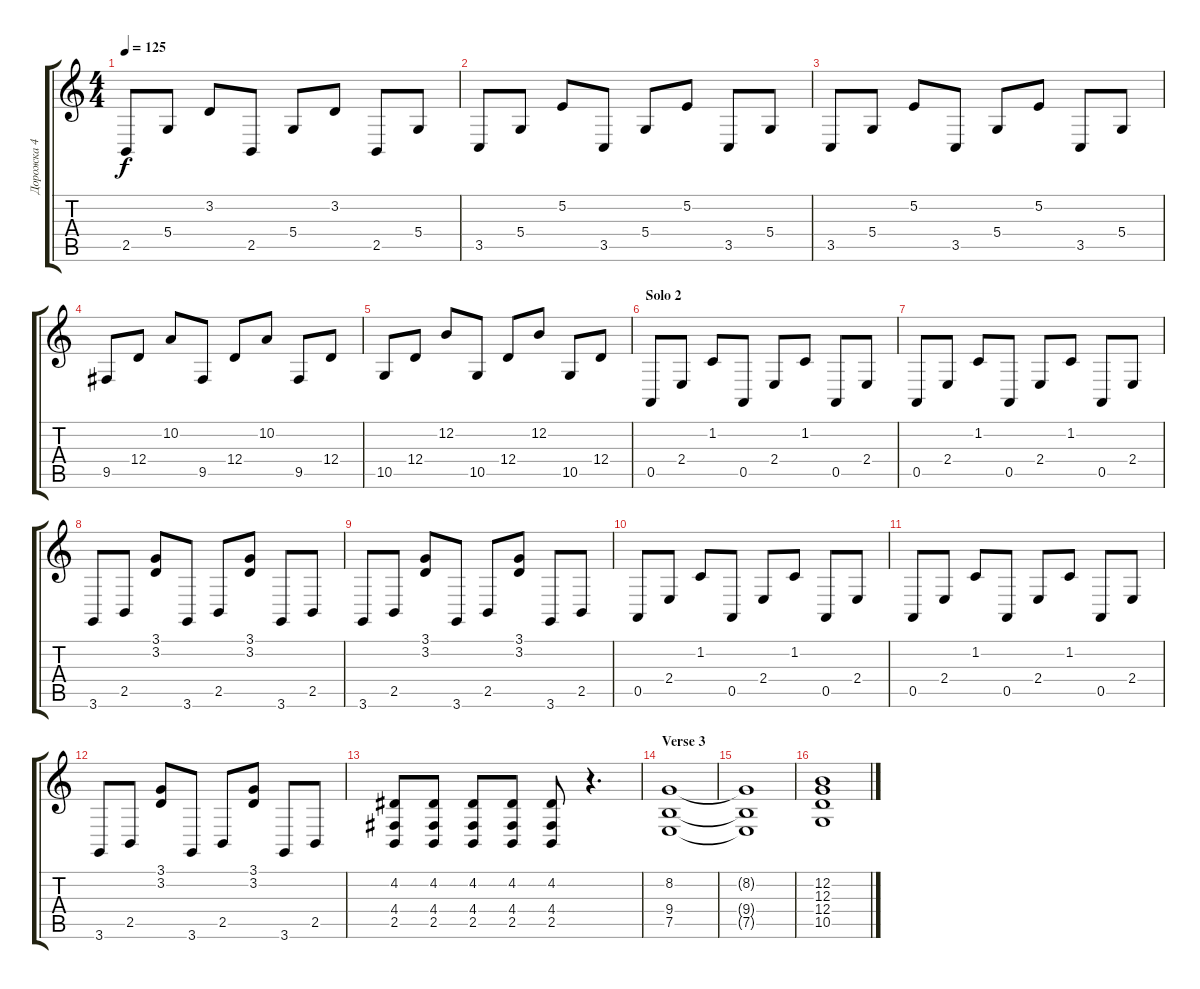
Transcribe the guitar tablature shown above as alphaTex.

\track ("Дорожка 4" "Дорожка 4") {instrument acousticgrandpiano}
\staff {score tabs}
\tuning (E4 B3 G3 D3 A2 E2) {hide}
\ts (4 4)
\tempo 125
\clef g2
\ks c
2.5.8{dy f} 5.4.8 3.2.8 2.5.8 5.4.8 3.2.8 2.5.8 5.4.8 |
3.5.8 5.4.8 5.2.8 3.5.8 5.4.8 5.2.8 3.5.8 5.4.8 |
3.5.8 5.4.8 5.2.8 3.5.8 5.4.8 5.2.8 3.5.8 5.4.8 |
9.5.8 12.4.8 10.2.8 9.5.8 12.4.8 10.2.8 9.5.8 12.4.8 |
10.5.8 12.4.8 12.2.8 10.5.8 12.4.8 12.2.8 10.5.8 12.4.8 |
\section ("" "Solo 2")
0.5.8 2.4.8 1.2.8 0.5.8 2.4.8 1.2.8 0.5.8 2.4.8 |
0.5.8 2.4.8 1.2.8 0.5.8 2.4.8 1.2.8 0.5.8 2.4.8 |
3.6.8 2.5.8 (3.1 3.2).8 3.6.8 2.5.8 (3.1 3.2).8 3.6.8 2.5.8 |
3.6.8 2.5.8 (3.1 3.2).8 3.6.8 2.5.8 (3.1 3.2).8 3.6.8 2.5.8 |
0.5.8 2.4.8 1.2.8 0.5.8 2.4.8 1.2.8 0.5.8 2.4.8 |
0.5.8 2.4.8 1.2.8 0.5.8 2.4.8 1.2.8 0.5.8 2.4.8 |
3.6.8 2.5.8 (3.1 3.2).8 3.6.8 2.5.8 (3.1 3.2).8 3.6.8 2.5.8 |
(4.2 4.4 2.5).8 (4.2 4.4 2.5).8 (4.2 4.4 2.5).8 (4.2 4.4 2.5).8 (4.2 4.4 2.5).8 r.4{d} |
\section ("" "Verse 3")
(8.2 9.4 7.5).1 |
(8.2{t} 9.4{t} 7.5{t}).1 |
(12.2 12.3 12.4 10.5).1
